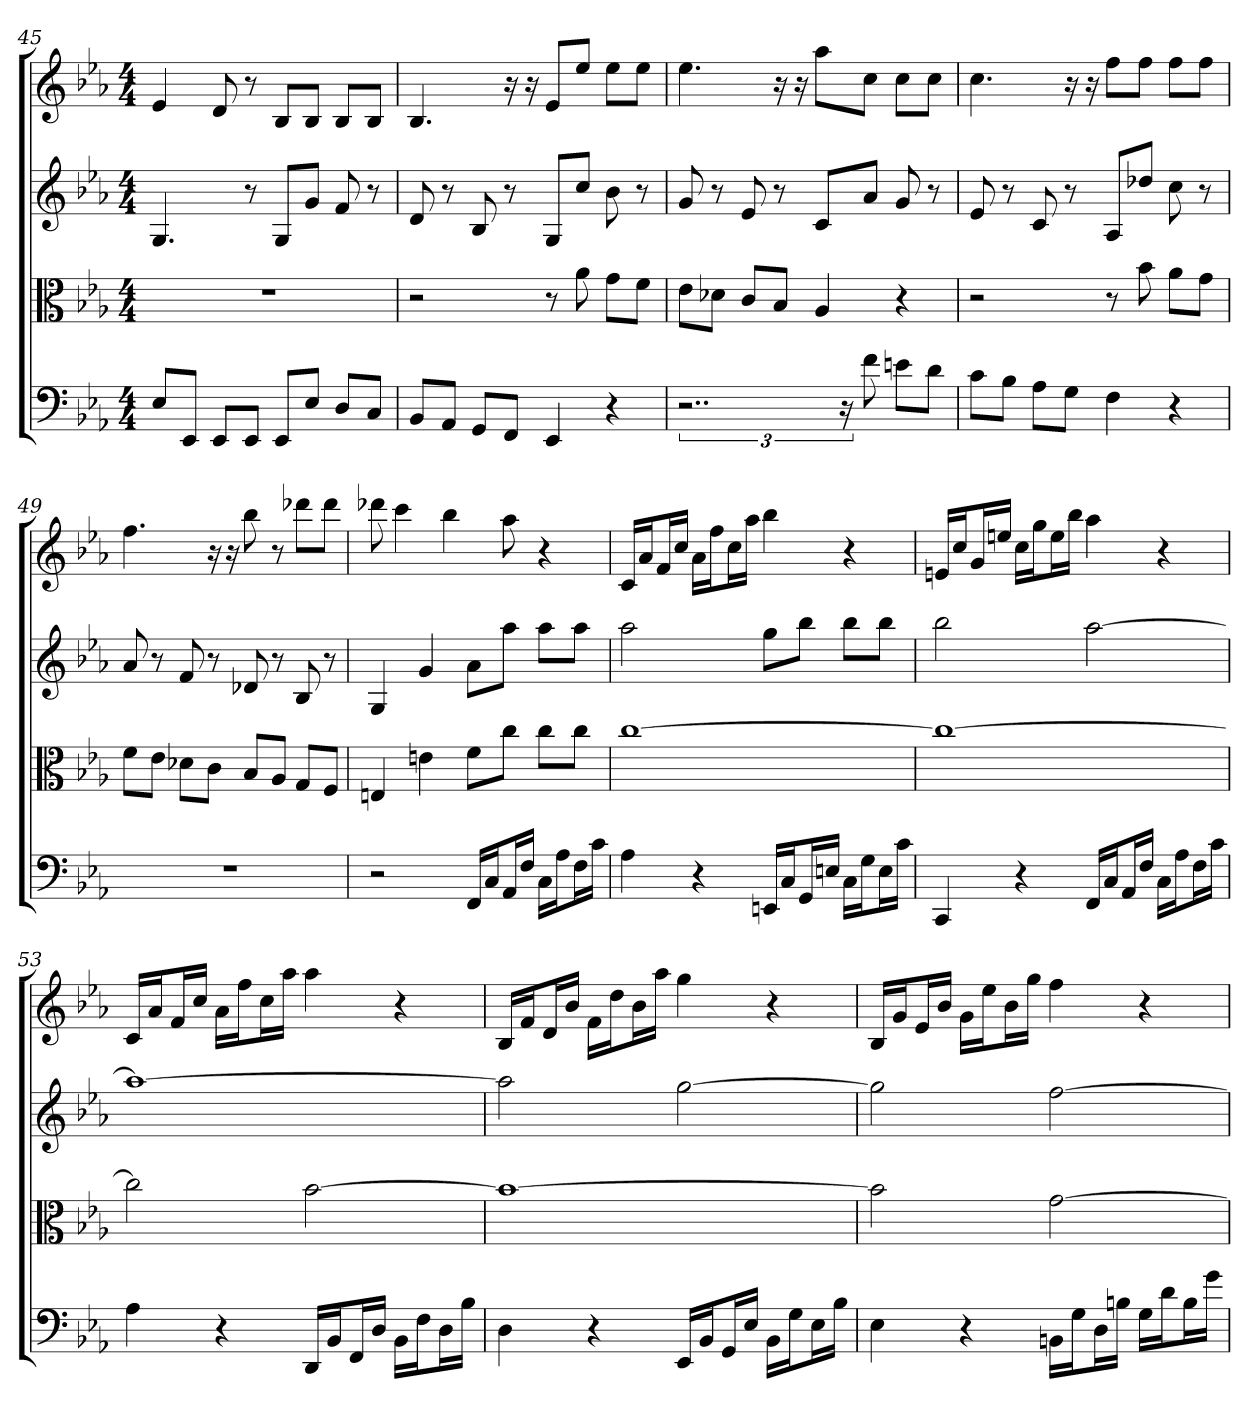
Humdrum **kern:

**kern	**kern	**kern	**kern
*part4	*part3	*part2	*part1
*staff4	*staff3	*staff2	*staff1
*clefF4	*clefC3	*clefG2	*clefG2
*k[b-e-a-]	*k[b-e-a-]	*k[b-e-a-]	*k[b-e-a-]
*E-:	*E-:	*E-:	*E-:
*M4/4	*M4/4	*M4/4	*M4/4
=45	=45	=45	=45
8E-/L	1r	4.G	4e-
8EE-/J	.	.	.
8EE-/L	.	.	8d
8EE-/J	.	8r	8r
8EE-/L	.	8G/L	8B-/L
8E-/J	.	8g/J	8B-/J
8D/L	.	8f	8B-/L
8C/J	.	8r	8B-/J
=46	=46	=46	=46
8BB-/L	2r	8d	4.B-
8AA-/J	.	8r	.
8GG/L	.	8B-	.
8FF/J	.	8r	16r
.	.	.	16r
4EE-	8r	8G/L	8e-/L
.	8a-	8cc/J	8ee-/J
4r	8g\L	8b-	8ee-\L
.	8f\J	8r	8ee-\J
=47	=47	=47	=47
3..r	8e-\L	8g	4.ee-
.	8d-X\J	8r	.
.	8c/L	8e-	.
.	8B-/J	8r	16r
.	.	.	16r
.	4A-	8c/L	8aa-\L
24r	.	.	.
8f	.	8a-/J	8cc\J
8en\L	4r	8g	8cc\L
8d\J	.	8r	8cc\J
=48	=48	=48	=48
8c\L	2r	8e-	4.cc
8B-\J	.	8r	.
8A-\L	.	8c	.
8G\J	.	8r	16r
.	.	.	16r
4F	8r	8A-/L	8ff\L
.	8b-	8dd-X/J	8ff\J
4r	8a-\L	8cc	8ff\L
.	8g\J	8r	8ff\J
=49	=49	=49	=49
1r	8f\L	8a-	4.ff
.	8e-\J	8r	.
.	8d-X\L	8f	.
.	8c\J	8r	16r
.	.	.	16r
.	8B-/L	8d-X	8bb-
.	8A-/J	8r	8r
.	8G/L	8B-	8ddd-X\L
.	8F/J	8r	8ddd-\J
=50	=50	=50	=50
2r	4En	4G	8ddd-X
.	.	.	4ccc
.	4en	4g	.
.	.	.	4bb-
16FF/LL	8f\L	8a-\L	.
16C/J	.	.	.
16AA-/L	8cc\J	8aa-\J	8aa-
16F/JJ	.	.	.
16C\LL	8cc\L	8aa-\L	4r
16A-\J	.	.	.
16F\L	8cc\J	8aa-\J	.
16c\JJ	.	.	.
=51	=51	=51	=51
4A-	[1cc	2aa-	16c/LL
.	.	.	16a-/J
.	.	.	16f/L
.	.	.	16cc/JJ
4r	.	.	16a-\LL
.	.	.	16ff\J
.	.	.	16cc\L
.	.	.	16aa-\JJ
16EEn/LL	.	8gg\L	4bb-
16C/J	.	.	.
16GG/L	.	8bb-\J	.
16En/JJ	.	.	.
16C\LL	.	8bb-\L	4r
16G\J	.	.	.
16E\L	.	8bb-\J	.
16c\JJ	.	.	.
=52	=52	=52	=52
4CC	1cc_	2bb-	16en/LL
.	.	.	16cc/J
.	.	.	16g/L
.	.	.	16een/JJ
4r	.	.	16cc\LL
.	.	.	16gg\J
.	.	.	16ee\L
.	.	.	16bb-\JJ
16FF/LL	.	[2aa-	4aa-
16C/J	.	.	.
16AA-/L	.	.	.
16F/JJ	.	.	.
16C\LL	.	.	4r
16A-\J	.	.	.
16F\L	.	.	.
16c\JJ	.	.	.
=53	=53	=53	=53
4A-	2cc]	1aa-_	16c/LL
.	.	.	16a-/J
.	.	.	16f/L
.	.	.	16cc/JJ
4r	.	.	16a-\LL
.	.	.	16ff\J
.	.	.	16cc\L
.	.	.	16aa-\JJ
16DD/LL	[2b-	.	4aa-
16BB-/J	.	.	.
16FF/L	.	.	.
16D/JJ	.	.	.
16BB-\LL	.	.	4r
16F\J	.	.	.
16D\L	.	.	.
16B-\JJ	.	.	.
=54	=54	=54	=54
4D	1b-_	2aa-]	16B-/LL
.	.	.	16f/J
.	.	.	16d/L
.	.	.	16b-/JJ
4r	.	.	16f\LL
.	.	.	16dd\J
.	.	.	16b-\L
.	.	.	16aa-\JJ
16EE-/LL	.	[2gg	4gg
16BB-/J	.	.	.
16GG/L	.	.	.
16E-/JJ	.	.	.
16BB-\LL	.	.	4r
16G\J	.	.	.
16E-\L	.	.	.
16B-\JJ	.	.	.
=55	=55	=55	=55
4E-	2b-]	2gg]	16B-/LL
.	.	.	16g/J
.	.	.	16e-/L
.	.	.	16b-/JJ
4r	.	.	16g\LL
.	.	.	16ee-\J
.	.	.	16b-\L
.	.	.	16gg\JJ
16BBn\LL	[2g	[2ff	4ff
16G\J	.	.	.
16D\L	.	.	.
16Bn\JJ	.	.	.
16G\LL	.	.	4r
16d\J	.	.	.
16B\L	.	.	.
16g\JJ	.	.	.
=	=	=	=
*-	*-	*-	*-
